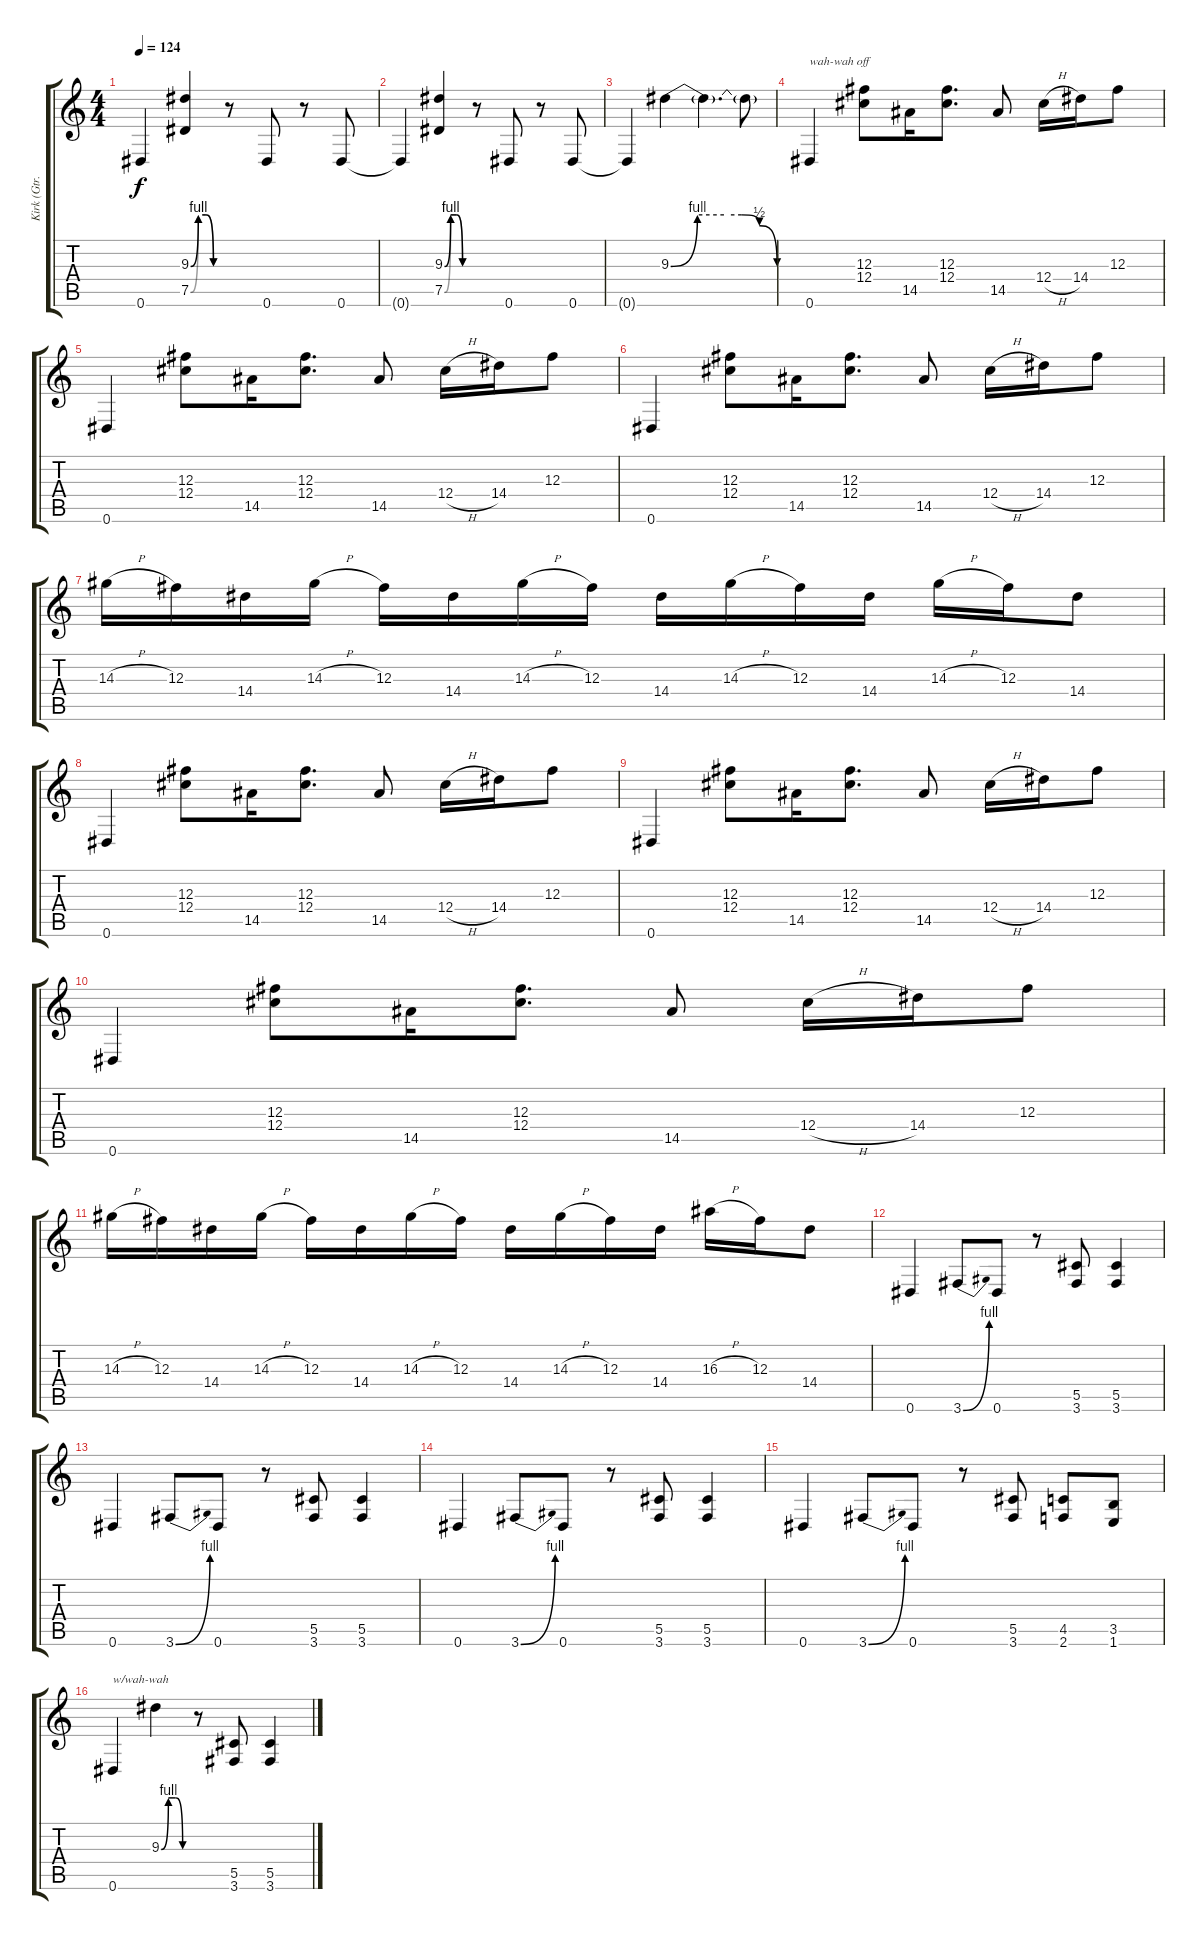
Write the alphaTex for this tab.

\track ("Kirk (Gtr.1)" "Kirk (Gtr.") {instrument distortionguitar}
\staff {score tabs}
\tuning (Eb4 Bb3 Gb3 Db3 Ab2 Eb2) {hide}
\ts (4 4)
\tempo 124
\clef g2
\ks c
0.6{t}.4{dy f} (9.3{be (custom 0 0 15 4 30 4 45 0 60 0)} 7.5{be (custom 0 0 15 4 30 4 45 0 60 0)}).4 r.8 0.6.8 r.8 0.6.8 |
0.6{t}.4 (9.3{be (custom 0 0 15 4 30 4 45 0 60 0)} 7.5{be (custom 0 0 15 4 30 4 45 0 60 0)}).4 r.8 0.6.8 r.8 0.6.8 |
0.6{t}.4 9.3{be (custom 0 0 15 4 30 4 40 4 50 2 60 0)}.4 9.3{t}.4{d} 9.3{t}.8 |
0.6.4{txt "wah-wah off" instrument overdrivenguitar} (12.3 12.4).8 14.5.16 (12.3 12.4).8{d} 14.5.8 12.4{h}.16 14.4.16 12.3.8 |
0.6.4 (12.3 12.4).8 14.5.16 (12.3 12.4).8{d} 14.5.8 12.4{h}.16 14.4.16 12.3.8 |
0.6.4 (12.3 12.4).8 14.5.16 (12.3 12.4).8{d} 14.5.8 12.4{h}.16 14.4.16 12.3.8 |
14.3{h}.16 12.3.16 14.4.16 14.3{h}.16 12.3.16 14.4.16 14.3{h}.16 12.3.16 14.4.16 14.3{h}.16 12.3.16 14.4.16 14.3{h}.16 12.3.16 14.4.8 |
0.6.4 (12.3 12.4).8 14.5.16 (12.3 12.4).8{d} 14.5.8 12.4{h}.16 14.4.16 12.3.8 |
0.6.4 (12.3 12.4).8 14.5.16 (12.3 12.4).8{d} 14.5.8 12.4{h}.16 14.4.16 12.3.8 |
0.6.4 (12.3 12.4).8 14.5.16 (12.3 12.4).8{d} 14.5.8 12.4{h}.16 14.4.16 12.3.8 |
14.3{h}.16 12.3.16 14.4.16 14.3{h}.16 12.3.16 14.4.16 14.3{h}.16 12.3.16 14.4.16 14.3{h}.16 12.3.16 14.4.16 16.3{h}.16 12.3.16 14.4.8 |
0.6.4{instrument overdrivenguitar} 3.6{be (bend 0 0 60 4)}.8 0.6.8 r.8 (5.5 3.6).8 (5.5 3.6).4 |
0.6.4 3.6{be (bend 0 0 60 4)}.8 0.6.8 r.8 (5.5 3.6).8 (5.5 3.6).4 |
0.6.4 3.6{be (bend 0 0 60 4)}.8 0.6.8 r.8 (5.5 3.6).8 (5.5 3.6).4 |
0.6.4 3.6{be (bend 0 0 60 4)}.8 0.6.8 r.8 (5.5 3.6).8 (4.5 2.6).8 (3.5 1.6).8 |
0.6.4{txt "w/wah-wah" instrument altosax} 9.3{be (custom 0 0 15 4 30 4 45 0 60 0)}.4 r.8 (5.5 3.6).8 (5.5 3.6).4
